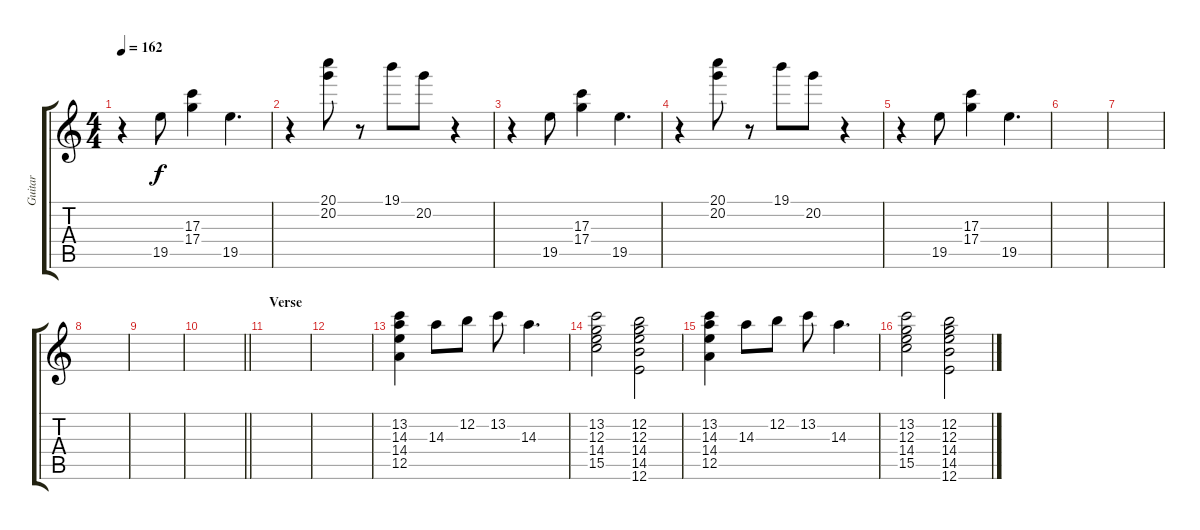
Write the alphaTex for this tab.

\track ("Guitar" "Guitar") {instrument acousticguitarsteel}
\staff {score tabs}
\tuning (E4 B3 G3 D3 A2 E2) {hide}
\ts (4 4)
\tempo 162
\clef g2
\ks c
r.4{dy f} 19.5.8 (17.3 17.4).4 19.5.4{d} |
r.4 (20.1 20.2).8 r.8 19.1.8 20.2.8 r.4 |
r.4 19.5.8 (17.3 17.4).4 19.5.4{d} |
r.4 (20.1 20.2).8 r.8 19.1.8 20.2.8 r.4 |
r.4 19.5.8 (17.3 17.4).4 19.5.4{d} |
|
|
|
|
\barLineRight lightlight
|
\section ("" "Verse")
|
|
(13.2 14.3 14.4 12.5).4 14.3.8 12.2.8 13.2.8 14.3.4{d} |
(13.2 12.3 14.4 15.5).2 (12.2 12.3 14.4 14.5 12.6).2 |
(13.2 14.3 14.4 12.5).4 14.3.8 12.2.8 13.2.8 14.3.4{d} |
(13.2 12.3 14.4 15.5).2 (12.2 12.3 14.4 14.5 12.6).2
